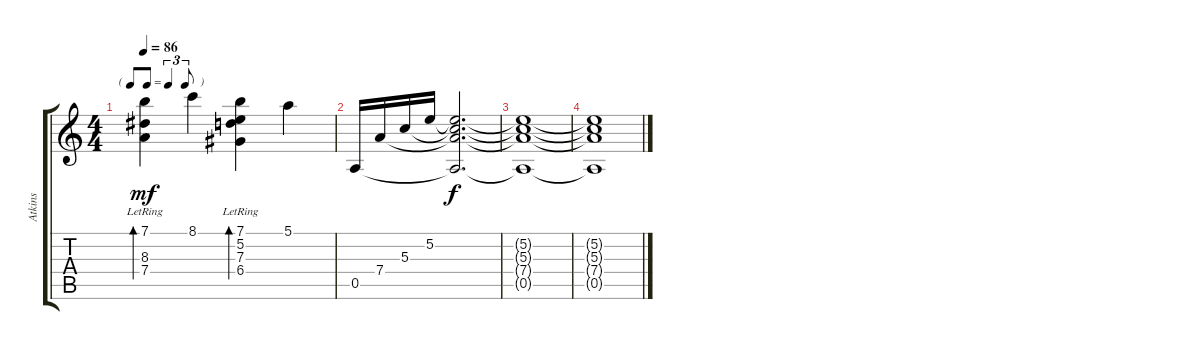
\track ("Atkins" "Atkins") {instrument acousticguitarnylon}
\staff {score tabs}
\tuning (E4 B3 G3 D3 A2 E2) {hide}
\ts (4 4)
\tf triplet8th
\tempo 86
\clef g2
\ks c
(7.1 8.3{lr} 7.4{lr}).4{bd 60 dy mf} 8.1.4 (7.1{lr} 5.2{lr} 7.3{lr} 6.4{lr}).4{bd 60} 5.1.4 |
0.5.16 7.4.16 5.3.16 5.2.16 (5.2{t} 5.3{t} 7.4{t} 0.5{t}).2{d dy f} |
(5.2{t} 5.3{t} 7.4{t} 0.5{t}).1 |
(5.2{t} 5.3{t} 7.4{t} 0.5{t}).1
